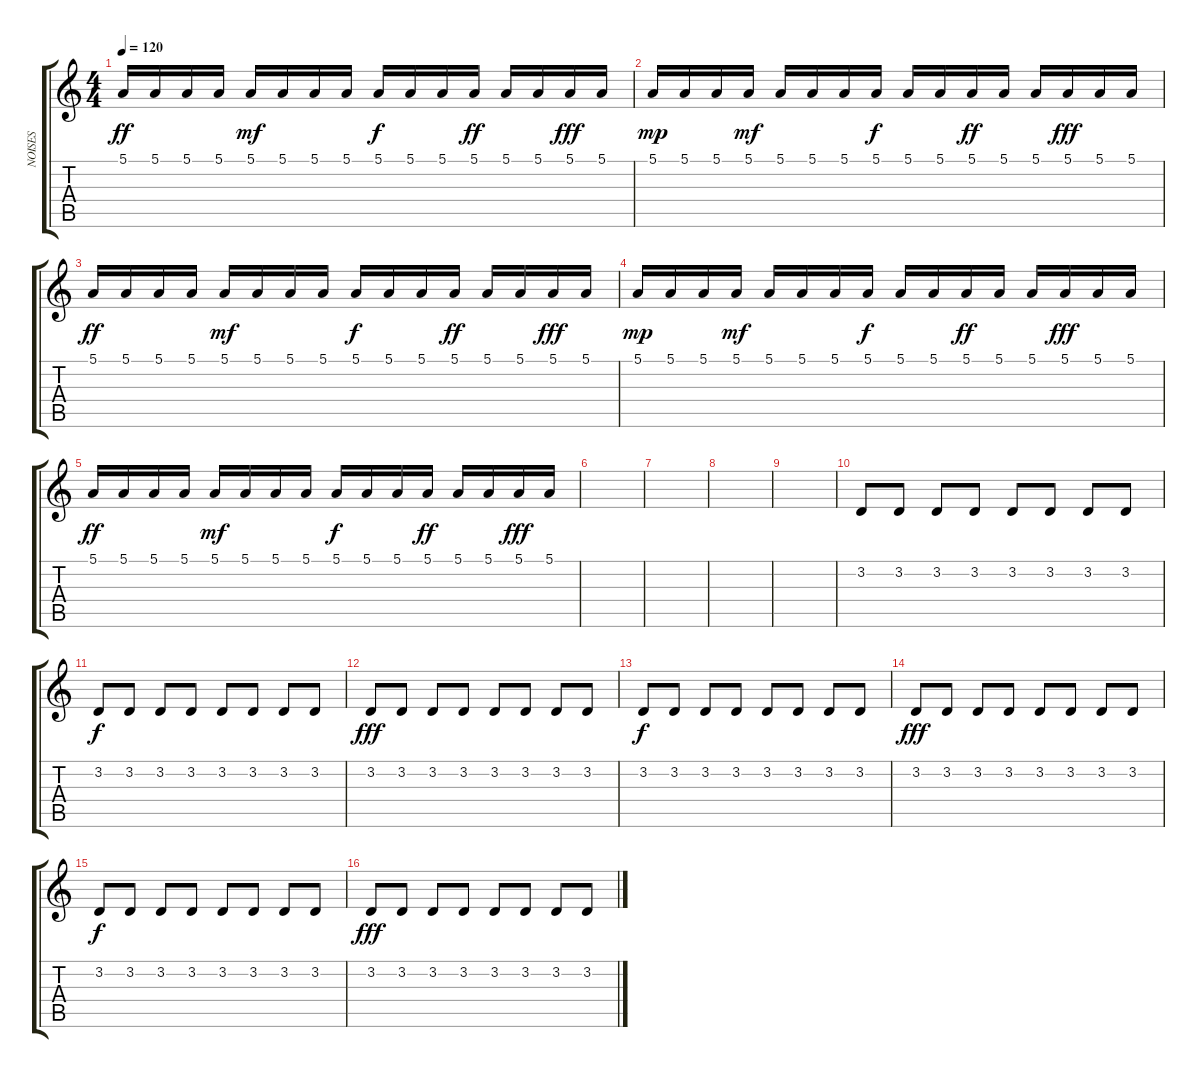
\track ("NOISES" "NOISES") {instrument gunshot}
\staff {score tabs}
\tuning (E4 B3 G3 D3 A2 E2) {hide}
\ts (4 4)
\tempo 120
\clef g2
\ks c
5.1.16{dy ff instrument lead5charang} 5.1.16 5.1.16 5.1.16 5.1.16{dy mf} 5.1.16 5.1.16 5.1.16 5.1.16{dy f} 5.1.16 5.1.16 5.1.16{dy ff} 5.1.16 5.1.16 5.1.16{dy fff} 5.1.16 |
5.1.16{dy mp volume 14 instrument lead5charang} 5.1.16 5.1.16 5.1.16{dy mf} 5.1.16 5.1.16 5.1.16 5.1.16{dy f} 5.1.16 5.1.16 5.1.16{dy ff} 5.1.16 5.1.16 5.1.16{dy fff} 5.1.16 5.1.16 |
5.1.16{dy ff instrument lead5charang} 5.1.16 5.1.16 5.1.16 5.1.16{dy mf} 5.1.16 5.1.16 5.1.16 5.1.16{dy f} 5.1.16 5.1.16 5.1.16{dy ff} 5.1.16 5.1.16 5.1.16{dy fff} 5.1.16 |
5.1.16{dy mp volume 14 instrument lead5charang} 5.1.16 5.1.16 5.1.16{dy mf} 5.1.16 5.1.16 5.1.16 5.1.16{dy f} 5.1.16 5.1.16 5.1.16{dy ff} 5.1.16 5.1.16 5.1.16{dy fff} 5.1.16 5.1.16 |
5.1.16{dy ff instrument lead5charang} 5.1.16 5.1.16 5.1.16 5.1.16{dy mf} 5.1.16 5.1.16 5.1.16 5.1.16{dy f} 5.1.16 5.1.16 5.1.16{dy ff} 5.1.16 5.1.16 5.1.16{dy fff} 5.1.16 |
|
|
|
|
3.2.8{instrument gunshot} 3.2.8 3.2.8 3.2.8 3.2.8 3.2.8 3.2.8 3.2.8 |
3.2.8{dy f} 3.2.8 3.2.8 3.2.8 3.2.8 3.2.8 3.2.8 3.2.8 |
3.2.8{dy fff} 3.2.8 3.2.8 3.2.8 3.2.8 3.2.8 3.2.8 3.2.8 |
3.2.8{dy f} 3.2.8 3.2.8 3.2.8 3.2.8 3.2.8 3.2.8 3.2.8 |
3.2.8{dy fff volume 8 instrument gunshot} 3.2.8 3.2.8 3.2.8 3.2.8 3.2.8 3.2.8 3.2.8 |
3.2.8{dy f} 3.2.8 3.2.8 3.2.8 3.2.8 3.2.8 3.2.8 3.2.8 |
3.2.8{dy fff} 3.2.8 3.2.8 3.2.8 3.2.8 3.2.8 3.2.8 3.2.8
